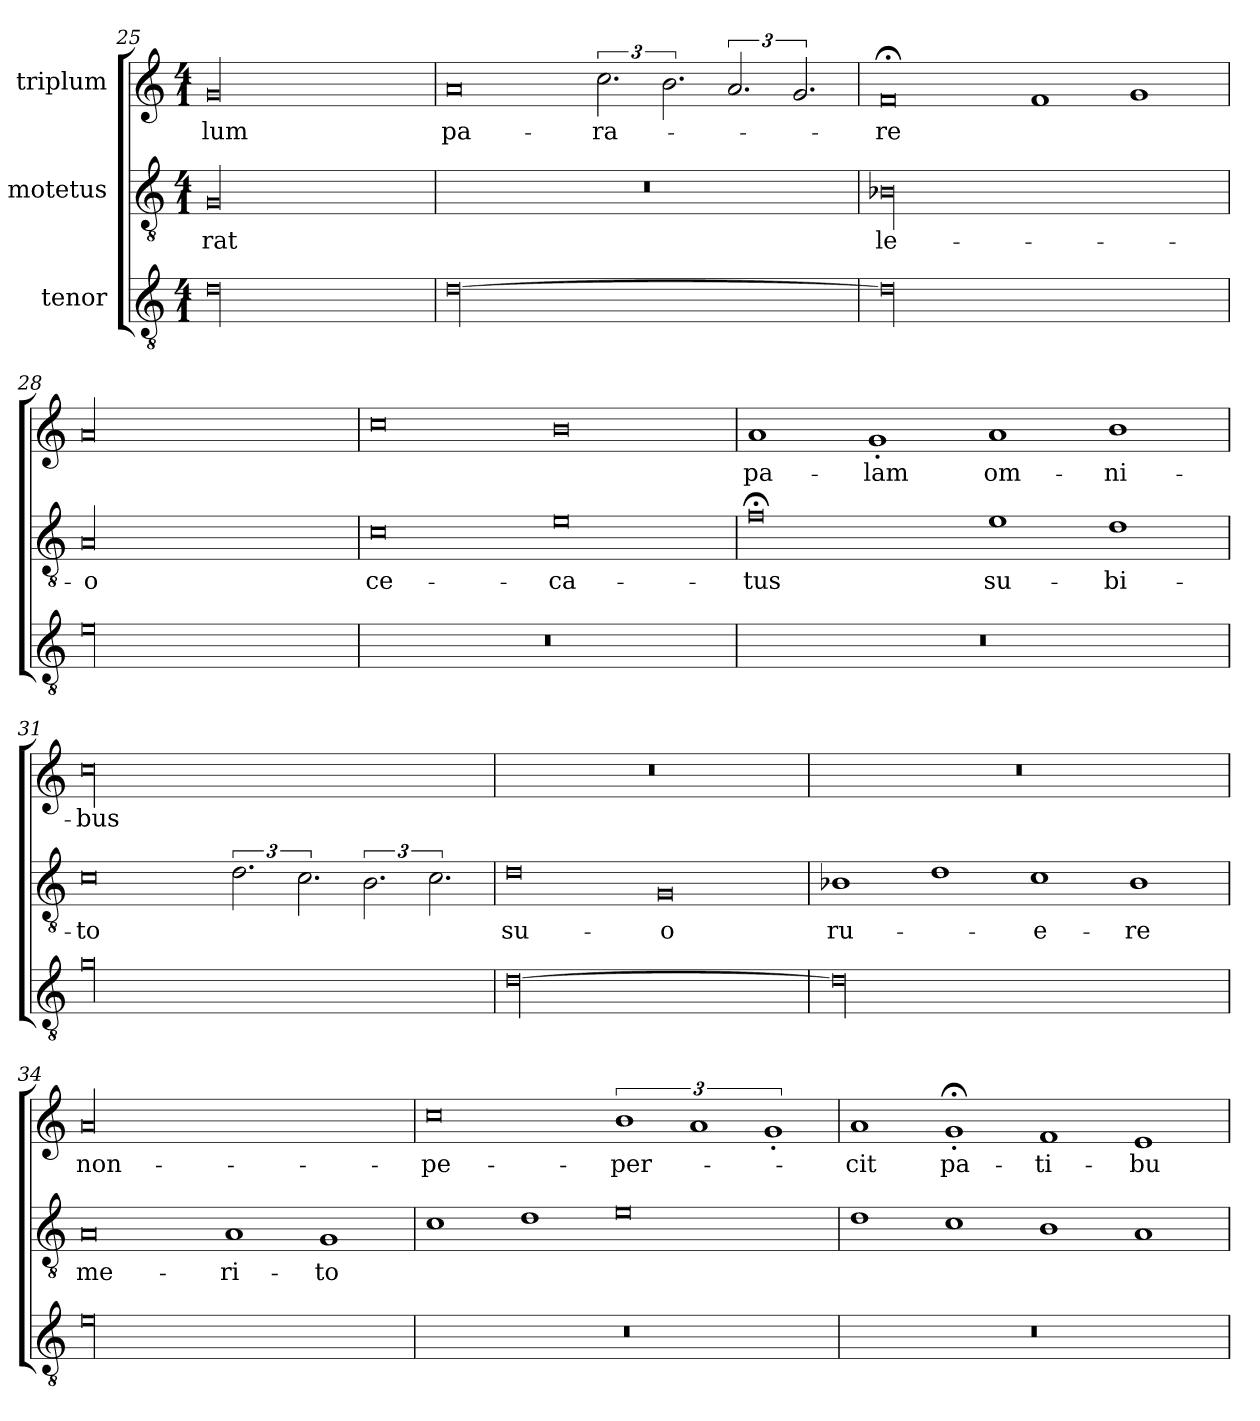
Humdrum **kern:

**kern	**kern	**text	**kern	**text
*part3	*part2	*part2	*part1	*part1
*staff3	*staff2	*staff2	*staff1	*staff1
*I"tenor	*I"motetus	*	*I"triplum	*
*clefGv2	*clefGv2	*	*clefG2	*
*k[]	*k[]	*	*k[]	*
*C:	*C:	*	*C:	*
*M4/1	*M4/1	*	*M4/1	*
=25	=25	=25	=25	=25
00d\	00G/	-rat	00g/	-lum
=26	=26	=26	=26	=26
[00d\	00r	.	0a/	pa-
.	.	.	3.cc\	-ra-
.	.	.	3.b\	.
.	.	.	3.a/	.
.	.	.	3.g/	.
=27	=27	=27	=27	=27
00d\]	00B-X\	le-	0f;</	-re
.	.	.	1f/	.
.	.	.	1g/	.
=28	=28	=28	=28	=28
00e\	00A/	-o	00a/	.
=29	=29	=29	=29	=29
00r	0c\	ce-	0cc\	.
.	0e\	-ca-	0b\	.
=30	=30	=30	=30	=30
00r	0f;<\	-tus	1a/	pa-
.	.	.	1g'/	-lam
.	1e\	su-	1a/	om-
.	1d\	-bi-	1b\	-ni-
=31	=31	=31	=31	=31
00g\	0c\	-to	00cc\	-bus
.	3.d\	.	.	.
.	3.c\	.	.	.
.	3.B\	.	.	.
.	3.c\	.	.	.
=32	=32	=32	=32	=32
[00d\	0d\	su-	00r	.
.	0G/	-o	.	.
=33	=33	=33	=33	=33
00d\]	1B-X\	ru-	00r	.
.	1d\	.	.	.
.	1c\	-e-	.	.
.	1B-\	-re	.	.
=34	=34	=34	=34	=34
00e\	0A/	me-	00a/	non-
.	1A/	-ri-	.	.
.	1G/	-to	.	.
=35	=35	=35	=35	=35
00r	1c\	.	0cc\	pe-
.	1d\	.	.	.
.	0e\	.	3%2b\	-per-
.	.	.	3%2a/	.
.	.	.	3%2g'/	.
=36	=36	=36	=36	=36
00r	1d\	.	1a/	-cit
.	1c\	.	1g;<'/	pa-
.	1B\	.	1f/	-ti-
.	1A/	.	1e/	-bu-
=	=	=	=	=
*-	*-	*-	*-	*-
